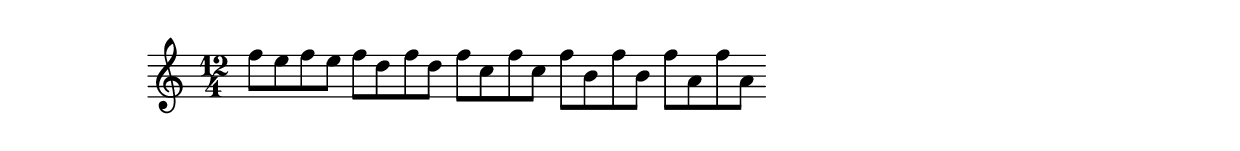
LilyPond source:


\version "2.1.30"
\header {
	texidoc = "For juxtaposed chords with the same direction, a
slight optical correction is used. It is constant, and works only if
two chords have no common head-positions range."
}

\score { \notes \relative c'' {
\stemDown
\time 12/4
  f8[
      e f e]  f[ d f d]  f[ c f c]  f[ b, f' b,]  f'[ a, f' a,]
}
\paper { raggedright = ##t}
}

